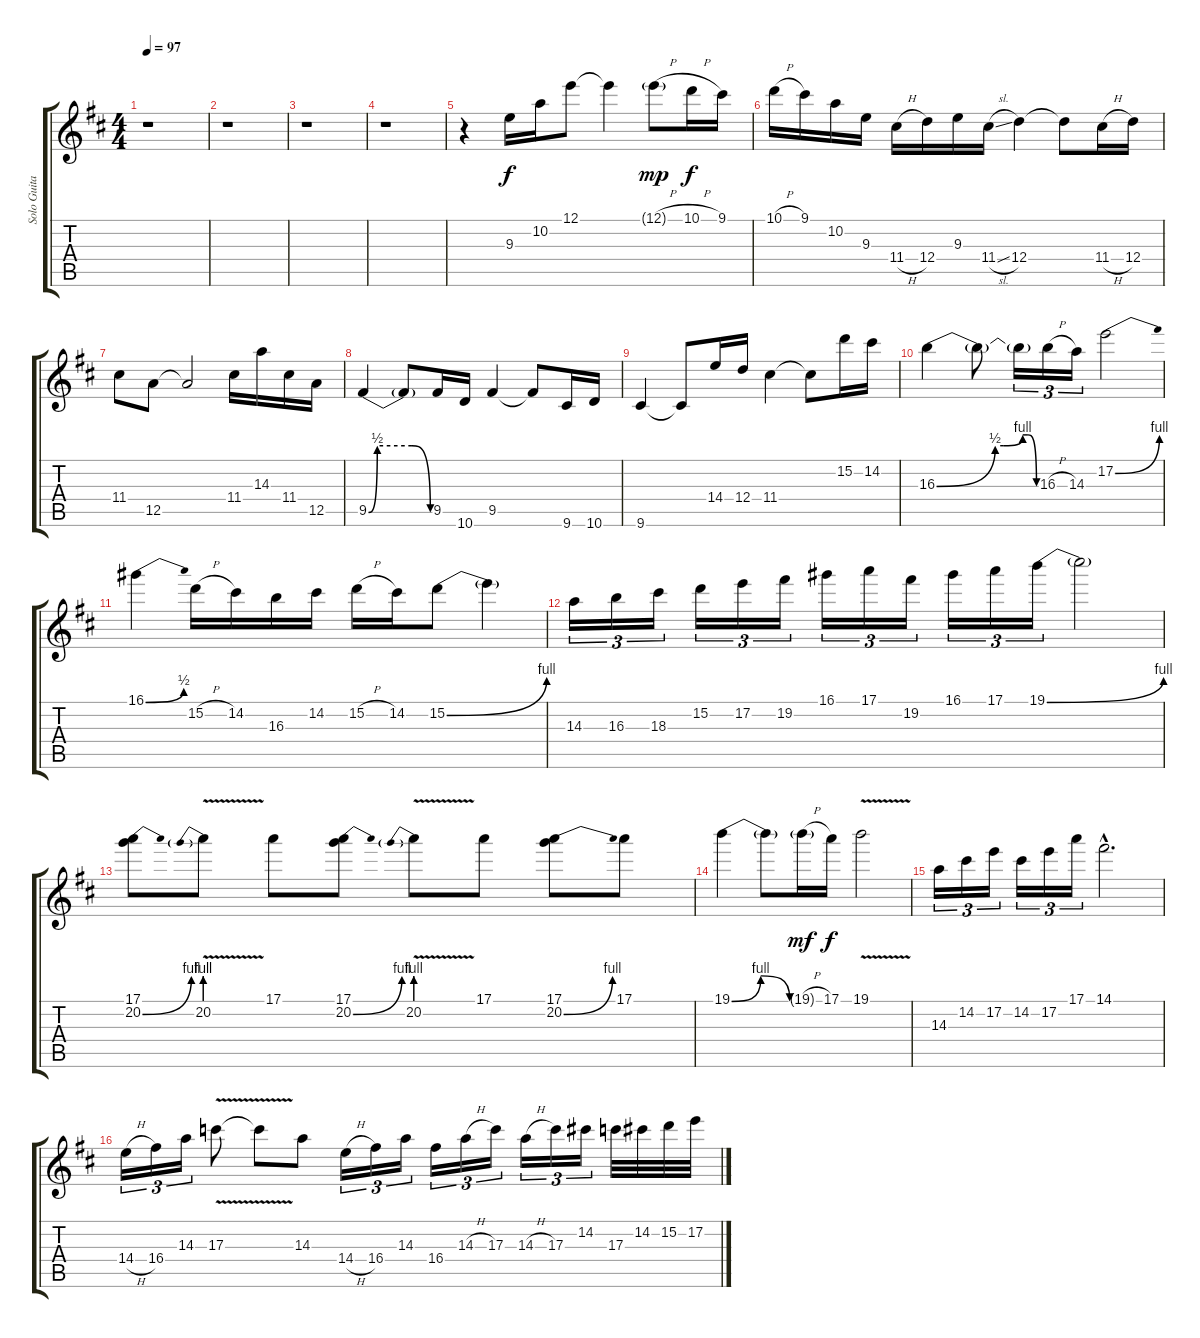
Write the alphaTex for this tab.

\track ("Solo Guitar 1" "Solo Guita") {instrument overdrivenguitar}
\staff {score tabs}
\tuning (E4 B3 G3 D3 A2 E2) {hide}
\ts (4 4)
\tempo 97
\clef g2
\ks d
r.1{dy f instrument overdrivenguitar} |
r.1 |
r.1 |
r.1 |
r.4 9.3.16 10.2.16 12.1.8 12.1{t}.4 12.1{h g}.8{dy mp} 10.1{h}.16{dy f} 9.1.16 |
10.1{h}.16 9.1.16 10.2.16 9.3.16 11.4{h}.16 12.4.16 9.3.16 11.4{sl}.16 12.4.4 12.4{t}.8 11.4{h}.16 12.4.16 |
11.4.8 12.5.8 12.5{t}.2 11.4.16 14.3.16 11.4.16 12.5.16 |
9.5{be (custom 0 0 8 2 40 2 57 0 60 0)}.4 9.5{t}.8 9.5.16 10.6.16 9.5.4 9.5{t}.8 9.6.16 10.6.16 |
9.6.4 9.6{t}.8 14.4.16 12.4.16 11.4.4 11.4{t}.8 15.2.16 14.2.16 |
16.3{be (custom 0 0 34 2 39 2 50 4 53 4 58 0 60 0)}.4 16.3{t}.8 16.3{t}.16{tu (3 2)} 16.3{h}.16{tu (3 2)} 14.3.16{tu (3 2)} 17.2{be (bend 0 0 60 4)}.2 |
16.1{be (bend 0 0 60 2)}.4 15.2{h}.16 14.2.16 16.3.16 14.2.16 15.2{h}.16 14.2.16 15.2{be (bend 0 0 60 4)}.8 15.2{t}.4 |
14.3.16{tu (3 2)} 16.3.16{tu (3 2)} 18.3.16{tu (3 2)} 15.2.16{tu (3 2)} 17.2.16{tu (3 2)} 19.2.16{tu (3 2)} 16.1.16{tu (3 2)} 17.1.16{tu (3 2)} 19.2.16{tu (3 2)} 16.1.16{tu (3 2)} 17.1.16{tu (3 2)} 19.1{be (bend 0 0 60 4)}.16{tu (3 2)} 19.1{t}.2 |
(17.1 20.2{be (bend 0 0 60 4)}).8 20.2{be (prebend 0 4 60 4) v}.8 17.1.8 (17.1 20.2{be (bend 0 0 60 4)}).8 20.2{be (prebend 0 4 60 4) v}.8 17.1.8 (17.1 20.2{be (bend 0 0 60 4)}).8 17.1.8 |
19.1{be (bendrelease 0 0 20 4 40 4 60 0)}.4 19.1{t}.8 19.1{h g}.16{dy mf} 17.1.16{dy f} 19.1{v}.2 |
14.3.16{tu (3 2)} 14.2.16{tu (3 2)} 17.2.16{tu (3 2)} 14.2.16{tu (3 2)} 17.2.16{tu (3 2)} 17.1.16{tu (3 2)} 14.1{hac}.2{d} |
14.4{h}.16{tu (3 2)} 16.4.16{tu (3 2)} 14.3.16{tu (3 2)} 17.3{v}.8 17.3{t}.8 14.3.8 14.4{h}.16{tu (3 2)} 16.4.16{tu (3 2)} 14.3.16{tu (3 2)} 16.4.16{tu (3 2)} 14.3{h}.16{tu (3 2)} 17.3.16{tu (3 2)} 14.3{h}.16{tu (3 2)} 17.3.16{tu (3 2)} 14.2.16{tu (3 2)} 17.3.32 14.2.32 15.2.32 17.2.32
